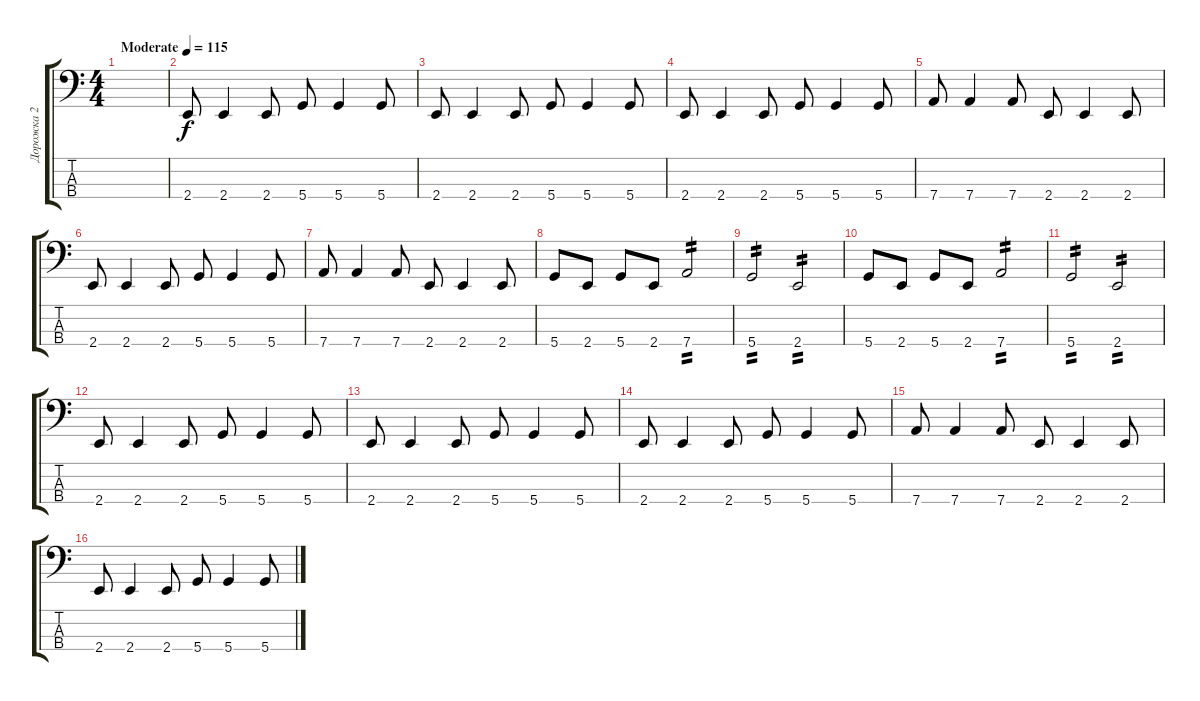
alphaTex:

\track ("Дорожка 2" "Дорожка 2") {instrument electricbassfinger}
\staff {score tabs}
\tuning (G2 D2 A1 D1) {hide}
\ts (4 4)
\tempo (115 "Moderate")
\clef f4
\ks c
|
2.4.8 2.4.4 2.4.8 5.4.8 5.4.4 5.4.8 |
2.4.8 2.4.4 2.4.8 5.4.8 5.4.4 5.4.8 |
2.4.8 2.4.4 2.4.8 5.4.8 5.4.4 5.4.8 |
7.4.8 7.4.4 7.4.8 2.4.8 2.4.4 2.4.8 |
2.4.8 2.4.4 2.4.8 5.4.8 5.4.4 5.4.8 |
7.4.8 7.4.4 7.4.8 2.4.8 2.4.4 2.4.8 |
5.4.8 2.4.8 5.4.8 2.4.8 7.4.2{tp 2} |
5.4.2{tp 2} 2.4.2{tp 2} |
5.4.8 2.4.8 5.4.8 2.4.8 7.4.2{tp 2} |
5.4.2{tp 2} 2.4.2{tp 2} |
2.4.8 2.4.4 2.4.8 5.4.8 5.4.4 5.4.8 |
2.4.8 2.4.4 2.4.8 5.4.8 5.4.4 5.4.8 |
2.4.8 2.4.4 2.4.8 5.4.8 5.4.4 5.4.8 |
7.4.8 7.4.4 7.4.8 2.4.8 2.4.4 2.4.8 |
2.4.8 2.4.4 2.4.8 5.4.8 5.4.4 5.4.8
